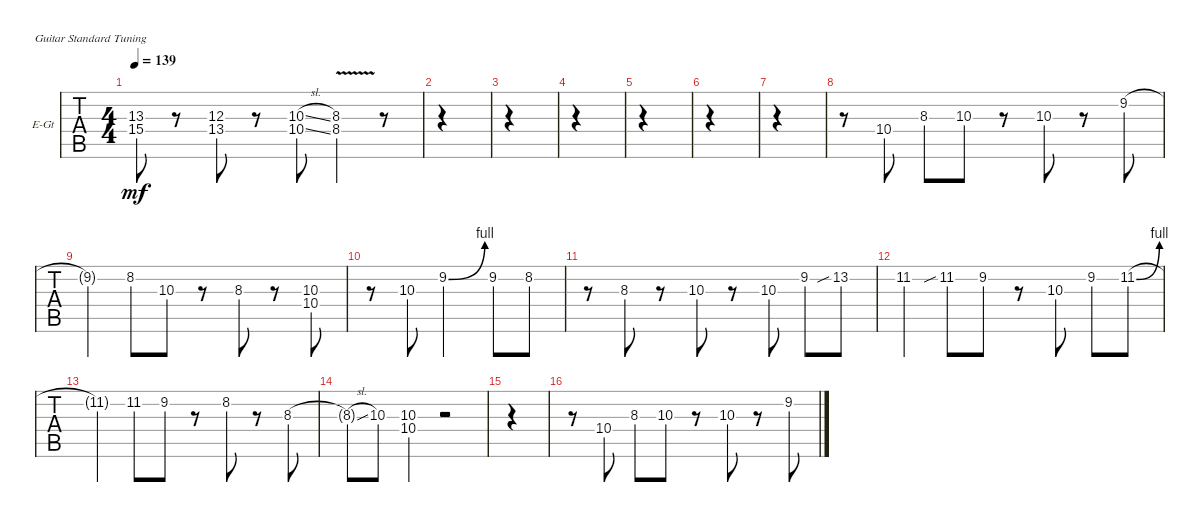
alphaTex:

\defaultSystemsLayout 4
\bracketExtendMode groupsimilarinstruments
\firstSystemTrackNameOrientation horizontal
\otherSystemsTrackNameOrientation horizontal
\track ("Lead Guitar" "E-Gt") {instrument distortionguitar}
\staff {tabs}
\tuning (E4 B3 G3 D3 A2 E2)
\ts (4 4)
\tempo 139
\clef g2
\scale
0.333333
\ks c
(13.3 15.4).8{dy mf} r.8 (12.3 13.4).8 r.8 (10.3{sl} 10.4{sl}).8 (8.3{v} 8.4{v}).4 r.8 |
\scale
0.333333 |
\scale
0.333333 |
\scale
0.333333 |
\scale
0.333333 |
\scale
0.333333 |
|
r.8 10.4.8 8.3.8 10.3.8 r.8 10.3.8 r.8 9.2.8 |
9.2{t}.4 8.2.8 10.3.8 r.8 8.3.8 r.8 (10.3 10.4).8 |
r.8 10.3{st}.8 9.2{be (bend 15.6 0 23.4 4)}.2 9.2.8 8.2.8 |
r.8 8.3.8 r.8 10.3.8 r.8 10.3.8 9.2.8 13.2{sib}.8 |
11.2.4 11.2{sib}.8 9.2.8 r.8 10.3.8 9.2.8 11.2{be (bend 0 0 15 4)}.8 |
11.2{t}.4 11.2.8 9.2.8 r.8 8.2.8 r.8 8.3.8 |
8.3{sl t}.8 10.3{st}.8 (10.3 10.4).4 r.2 |
|
r.8 10.4.8 8.3.8 10.3.8 r.8 10.3.8 r.8 9.2.8
